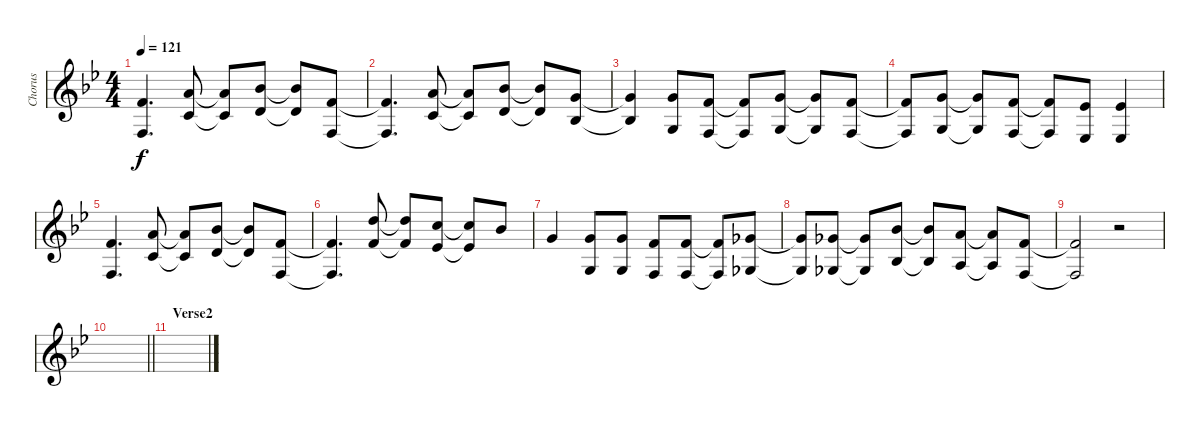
\track ("Chorus" "Chorus") {instrument lead6voice}
\staff {score}
\tuning (E4 B3 G3 D3 A2 E2) {hide}
\ts (4 4)
\tempo 121
\clef g2
\ks bb
(1.1 3.4).4{d dy f} (5.1 1.2).8 (5.1{t} 1.2{t}).8 (6.1 3.2).8 (6.1{t} 3.2{t}).8 (1.1 3.4).8 |
(1.1{t} 3.4{t}).4{d} (5.1 1.2).8 (5.1{t} 1.2{t}).8 (6.1 3.2).8 (6.1{t} 3.2{t}).8 (3.1 3.3).8 |
(3.1{t} 3.3{t}).4 (3.1 0.3).8 (1.1 3.4).8 (1.1{t} 3.4{t}).8 (3.1 0.3).8 (3.1{t} 0.3{t}).8 (1.1 3.4).8 |
(1.1{t} 3.4{t}).8 (3.1 0.3).8 (3.1{t} 0.3{t}).8 (1.1 3.4).8 (1.1{t} 3.4{t}).8 (4.2 1.4).8 (4.2 1.4).4 |
(1.1 3.4).4{d} (5.1 1.2).8 (5.1{t} 1.2{t}).8 (6.1 3.2).8 (6.1{t} 3.2{t}).8 (1.1 3.4).8 |
(1.1{t} 3.4{t}).4{d} (1.1 15.2).8 (1.1{t} 15.2{t}).8 (8.1 4.2).8 (8.1{t} 4.2{t}).8 6.1.8 |
3.1.4 (3.1 0.3).8 (3.1 0.3).8 (1.1 3.4).8 (1.1 3.4).8 (1.1{t} 3.4{t}).8 (2.1 4.4).8 |
(2.1{t} 4.4{t}).8 (2.1 4.4).8 (2.1{t} 4.4{t}).8 (6.1 3.3).8 (6.1{t} 3.3{t}).8 (5.1 2.3).8 (5.1{t} 2.3{t}).8 (1.1 3.4).8 |
(1.1{t} 3.4{t}).2 r.2 |
\barLineRight lightlight
|
\section ("" "Verse2")
